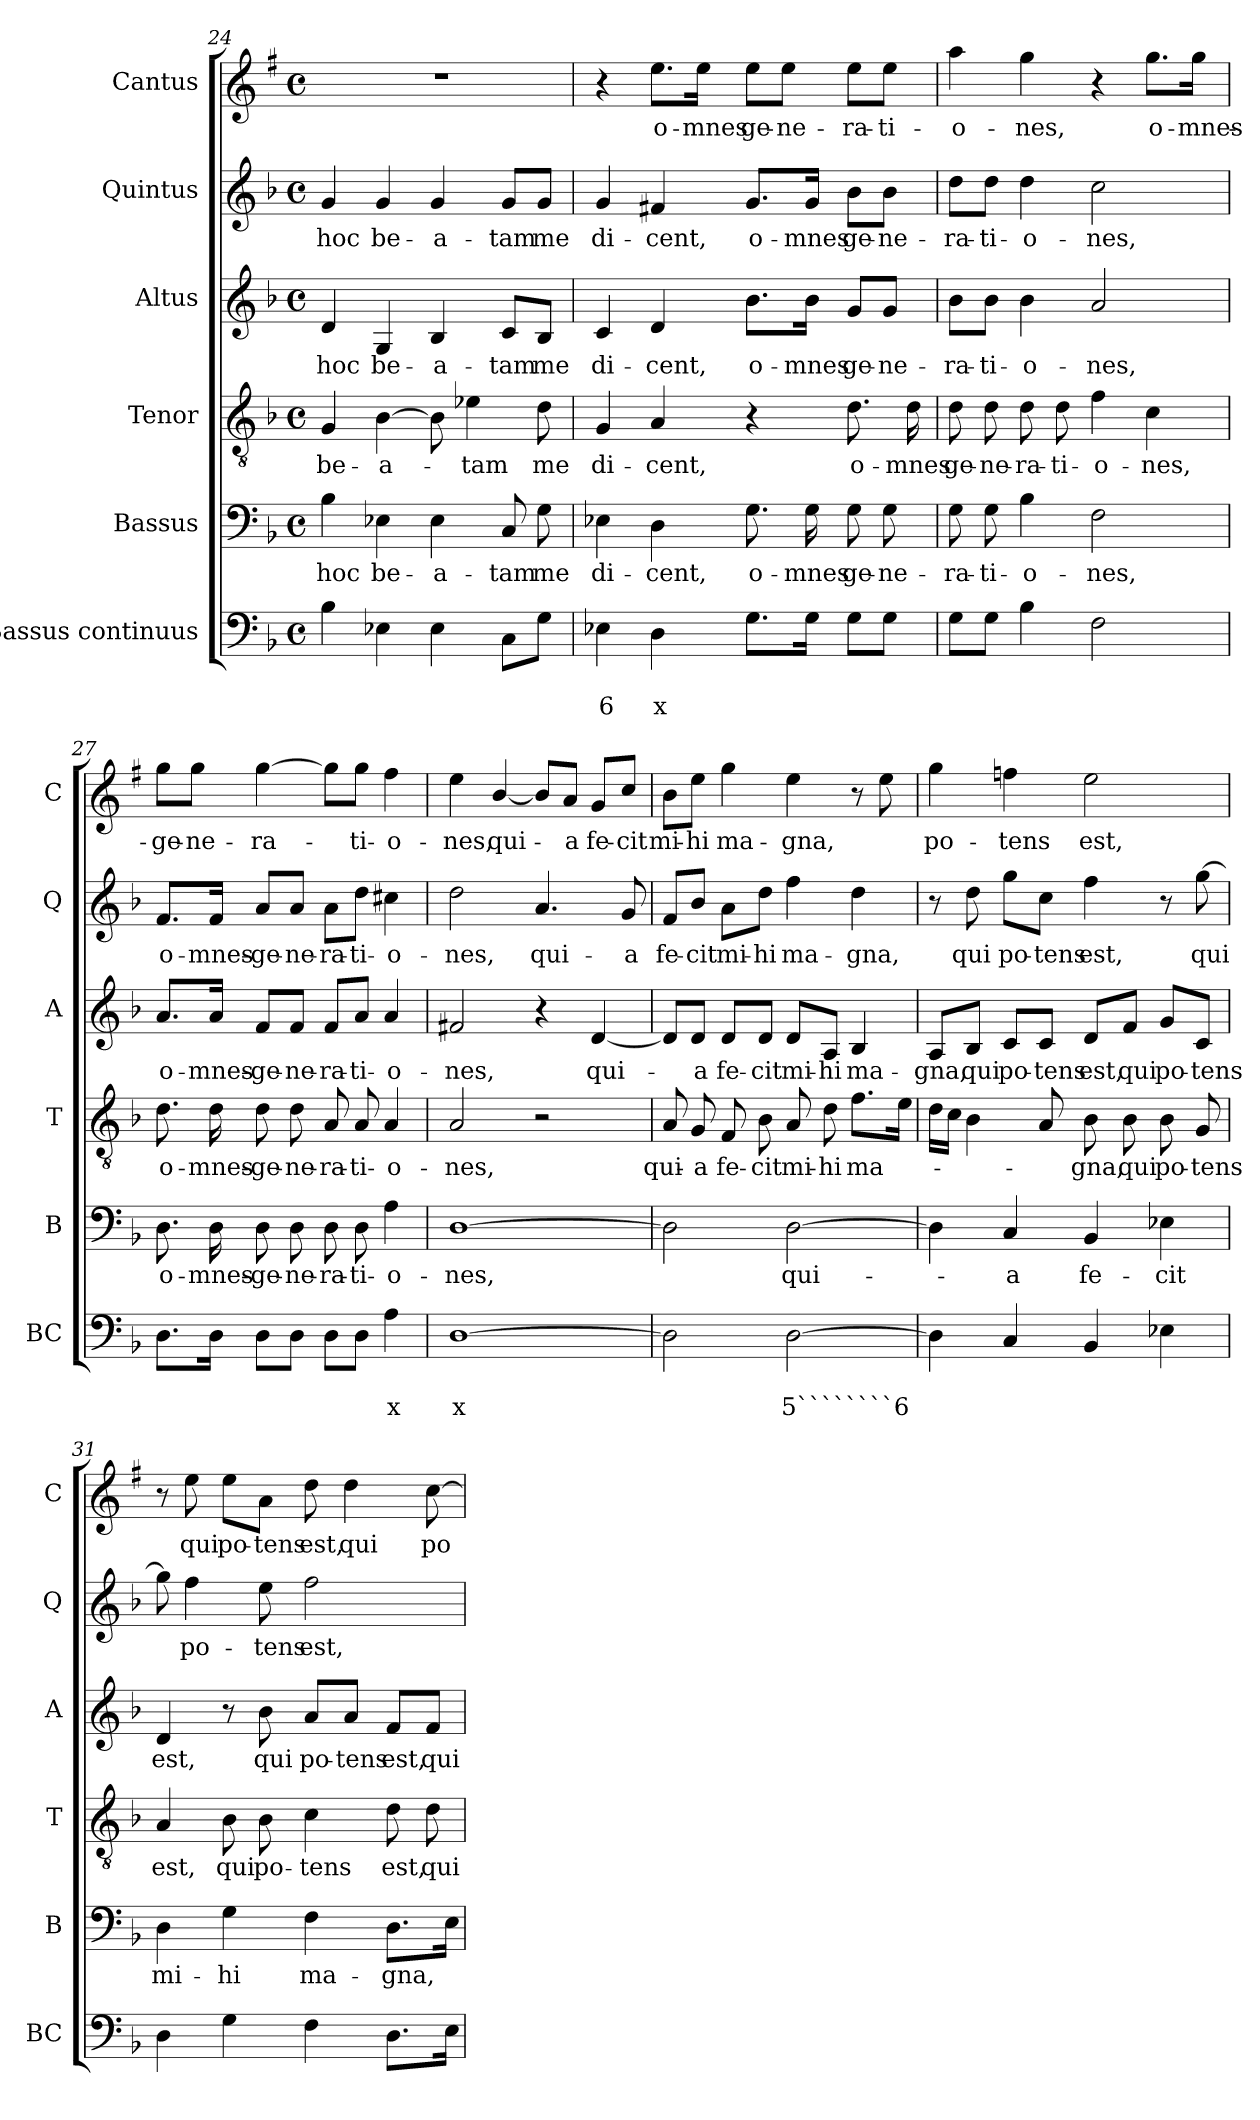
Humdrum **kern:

**kern	**text	**text	**kern	**text	**kern	**text	**kern	**text	**kern	**text	**kern	**text
*part6	*part6	*part6	*part5	*part5	*part4	*part4	*part3	*part3	*part2	*part2	*part1	*part1
*staff6	*staff6	*staff6	*staff5	*staff5	*staff4	*staff4	*staff3	*staff3	*staff2	*staff2	*staff1	*staff1
*I"Bassus continuus	*	*	*I"Bassus	*	*I"Tenor	*	*I"Altus	*	*I"Quintus	*	*I"Cantus	*
*I'BC	*	*	*I'B	*	*I'T	*	*I'A	*	*I'Q	*	*I'C	*
*clefF4	*	*	*clefF4	*	*clefGv2	*	*clefG2	*	*clefG2	*	*clefG2	*
*	*	*	*	*	*	*	*	*	*	*	*ITrd1c2	*
*k[b-]	*	*	*k[b-]	*	*k[b-]	*	*k[b-]	*	*k[b-]	*	*k[b-]	*
*F:	*	*	*F:	*	*F:	*	*F:	*	*F:	*	*F:	*
*M4/4	*	*	*M4/4	*	*M4/4	*	*M4/4	*	*M4/4	*	*M4/4	*
*met(c)	*	*	*met(c)	*	*met(c)	*	*met(c)	*	*met(c)	*	*met(c)	*
=24	=24	=24	=24	=24	=24	=24	=24	=24	=24	=24	=24	=24
!	!	!	!	!LO:LY:b	!	!LO:LY:b	!	!LO:LY:b	!	!LO:LY:b	!	!
4B-\	.	.	4B-\	hoc	4G/	be-	4d/	hoc	4g/	hoc	1r	.
!	!	!	!	!LO:LY:b	!	!LO:LY:b	!	!LO:LY:b	!	!LO:LY:b	!	!
4E-X\	.	.	4E-X\	be-	[4B-\	-a-	4G/	be-	4g/	be-	.	.
!	!	!	!	!LO:LY:b	!	!	!	!LO:LY:b	!	!LO:LY:b	!	!
4E-\	.	.	4E-\	-a-	8B-\]	.	4B-/	-a-	4g/	-a-	.	.
!	!	!	!	!	!	!LO:LY:b	!	!	!	!	!	!
.	.	.	.	.	4e-X\	-tam	.	.	.	.	.	.
!	!	!	!	!LO:LY:b	!	!	!	!LO:LY:b	!	!LO:LY:b	!	!
8C\L	.	.	8C/	-tam	.	.	8c/L	-tam	8g/L	-tam	.	.
!	!	!	!	!LO:LY:b	!	!LO:LY:b	!	!LO:LY:b	!	!LO:LY:b	!	!
8G\J	.	.	8G\	me	8d\	me	8B-/J	me	8g/J	me	.	.
=25	=25	=25	=25	=25	=25	=25	=25	=25	=25	=25	=25	=25
!	!	!LO:LY:b	!	!LO:LY:b	!	!LO:LY:b	!	!LO:LY:b	!	!LO:LY:b	!	!
4E-X\	.	6	4E-X\	di-	4G/	di-	4c/	di-	4g/	di-	4r	.
!	!	!LO:LY:b	!	!LO:LY:b	!	!LO:LY:b	!	!LO:LY:b	!	!LO:LY:b	!	!LO:LY:b
4D\	.	x	4D\	-cent,	4A/	-cent,	4d/	-cent,	4f#X/	-cent,	8.dd\L	o-
!	!	!	!	!	!	!	!	!	!	!	!	!LO:LY:b
.	.	.	.	.	.	.	.	.	.	.	16dd\Jk	-mnes
!	!	!	!	!LO:LY:b	!	!	!	!LO:LY:b	!	!LO:LY:b	!	!LO:LY:b
8.G\L	.	.	8.G\	o-	4r	.	8.b-\L	o-	8.g/L	o-	8dd\L	ge-
!	!	!	!	!	!	!	!	!	!	!	!	!LO:LY:b
.	.	.	.	.	.	.	.	.	.	.	8dd\J	-ne-
!	!	!	!	!LO:LY:b	!	!	!	!LO:LY:b	!	!LO:LY:b	!	!
16G\Jk	.	.	16G\	-mnes	.	.	16b-\Jk	-mnes	16g/Jk	-mnes	.	.
!	!	!	!	!LO:LY:b	!	!LO:LY:b	!	!LO:LY:b	!	!LO:LY:b	!	!LO:LY:b
8G\L	.	.	8G\	ge-	8.d\	o-	8g/L	ge-	8b-\L	ge-	8dd\L	-ra-
!	!	!	!	!LO:LY:b	!	!	!	!LO:LY:b	!	!LO:LY:b	!	!LO:LY:b
8G\J	.	.	8G\	-ne-	.	.	8g/J	-ne-	8b-\J	-ne-	8dd\J	-ti-
!	!	!	!	!	!	!LO:LY:b	!	!	!	!	!	!
.	.	.	.	.	16d\	-mnes	.	.	.	.	.	.
=26	=26	=26	=26	=26	=26	=26	=26	=26	=26	=26	=26	=26
!	!	!	!	!LO:LY:b	!	!LO:LY:b	!	!LO:LY:b	!	!LO:LY:b	!	!LO:LY:b
8G\L	.	.	8G\	-ra-	8d\	ge-	8b-\L	-ra-	8dd\L	-ra-	4gg\	-o-
!	!	!	!	!LO:LY:b	!	!LO:LY:b	!	!LO:LY:b	!	!LO:LY:b	!	!
8G\J	.	.	8G\	-ti-	8d\	-ne-	8b-\J	-ti-	8dd\J	-ti-	.	.
!	!	!	!	!LO:LY:b	!	!LO:LY:b	!	!LO:LY:b	!	!LO:LY:b	!	!LO:LY:b
4B-\	.	.	4B-\	-o-	8d\	-ra-	4b-\	-o-	4dd\	-o-	4ff\	-nes,
!	!	!	!	!	!	!LO:LY:b	!	!	!	!	!	!
.	.	.	.	.	8d\	-ti-	.	.	.	.	.	.
!	!	!	!	!LO:LY:b	!	!LO:LY:b	!	!LO:LY:b	!	!LO:LY:b	!	!
2F\	.	.	2F\	-nes,	4f\	-o-	2a/	-nes,	2cc\	-nes,	4r	.
!	!	!	!	!	!	!LO:LY:b	!	!	!	!	!	!LO:LY:b
.	.	.	.	.	4c\	-nes,	.	.	.	.	8.ff\L	o-
!	!	!	!	!	!	!	!	!	!	!	!	!LO:LY:b
.	.	.	.	.	.	.	.	.	.	.	16ff\Jk	-mnes-
!!LO:LB:g=z
=27	=27	=27	=27	=27	=27	=27	=27	=27	=27	=27	=27	=27
!	!	!	!	!LO:LY:b	!	!LO:LY:b	!	!LO:LY:b	!	!LO:LY:b	!	!LO:LY:b
8.D\L	.	.	8.D\	o-	8.d\	o-	8.a/L	o-	8.f/L	o-	8ff\L	-ge-
!	!	!	!	!	!	!	!	!	!	!	!	!LO:LY:b
.	.	.	.	.	.	.	.	.	.	.	8ff\J	-ne-
!	!	!	!	!LO:LY:b	!	!LO:LY:b	!	!LO:LY:b	!	!LO:LY:b	!	!
16D\Jk	.	.	16D\	-mnes-	16d\	-mnes-	16a/Jk	-mnes-	16f/Jk	-mnes-	.	.
!	!	!	!	!LO:LY:b	!	!LO:LY:b	!	!LO:LY:b	!	!LO:LY:b	!	!LO:LY:b
8D\L	.	.	8D\	-ge-	8d\	-ge-	8f/L	-ge-	8a/L	-ge-	[4ff\	-ra-
!	!	!	!	!LO:LY:b	!	!LO:LY:b	!	!LO:LY:b	!	!LO:LY:b	!	!
8D\J	.	.	8D\	-ne-	8d\	-ne-	8f/J	-ne-	8a/J	-ne-	.	.
!	!	!	!	!LO:LY:b	!	!LO:LY:b	!	!LO:LY:b	!	!LO:LY:b	!	!
8D\L	.	.	8D\	-ra-	8A/	-ra-	8f/L	-ra-	8a\L	-ra-	8ff\L]	.
!	!	!	!	!LO:LY:b	!	!LO:LY:b	!	!LO:LY:b	!	!LO:LY:b	!	!LO:LY:b
8D\J	.	.	8D\	-ti-	8A/	-ti-	8a/J	-ti-	8dd\J	-ti-	8ff\J	-ti-
!	!	!LO:LY:b	!	!LO:LY:b	!	!LO:LY:b	!	!LO:LY:b	!	!LO:LY:b	!	!LO:LY:b
4A\	.	x	4A\	-o-	4A/	-o-	4a/	-o-	4cc#X\	-o-	4ee\	-o-
=28	=28	=28	=28	=28	=28	=28	=28	=28	=28	=28	=28	=28
!	!	!LO:LY:b	!	!LO:LY:b	!	!LO:LY:b	!	!LO:LY:b	!	!LO:LY:b	!	!LO:LY:b
[1D	.	x	[1D	-nes,	2A/	-nes,	2f#X/	-nes,	2dd\	-nes,	4dd\	-nes,
!	!	!	!	!	!	!	!	!	!	!	!	!LO:LY:b
.	.	.	.	.	.	.	.	.	.	.	[4a/	qui-
!	!	!	!	!	!	!	!	!	!	!LO:LY:b	!	!
.	.	.	.	.	2r	.	4r	.	4.a/	qui-	8a/L]	.
!	!	!	!	!	!	!	!	!	!	!	!	!LO:LY:b
.	.	.	.	.	.	.	.	.	.	.	8g/J	-a
!	!	!	!	!	!	!	!	!LO:LY:b	!	!	!	!LO:LY:b
.	.	.	.	.	.	.	[4d/	qui-	.	.	8f/L	fe-
!	!	!	!	!	!	!	!	!	!	!LO:LY:b	!	!LO:LY:b
.	.	.	.	.	.	.	.	.	8g/	-a	8b-/J	-cit
=29	=29	=29	=29	=29	=29	=29	=29	=29	=29	=29	=29	=29
!	!	!	!	!	!	!LO:LY:b	!	!	!	!LO:LY:b	!	!LO:LY:b
2D\]	.	.	2D\]	.	8A/	qui-	8d/L]	.	8f/L	fe-	8a\L	mi-
!	!	!	!	!	!	!LO:LY:b	!	!LO:LY:b	!	!LO:LY:b	!	!LO:LY:b
.	.	.	.	.	8G/	-a	8d/J	-a	8b-/J	-cit	8dd\J	-hi
!	!	!	!	!	!	!LO:LY:b	!	!LO:LY:b	!	!LO:LY:b	!	!LO:LY:b
.	.	.	.	.	8F/	fe-	8d/L	fe-	8a\L	mi-	4ff\	ma-
!	!	!	!	!	!	!LO:LY:b	!	!LO:LY:b	!	!LO:LY:b	!	!
.	.	.	.	.	8B-\	-cit	8d/J	-cit	8dd\J	-hi	.	.
!	!	!LO:LY:b	!	!LO:LY:b	!	!LO:LY:b	!	!LO:LY:b	!	!LO:LY:b	!	!LO:LY:b
[2D\	.	5````````6	[2D\	qui-	8A/	mi-	8d/L	mi-	4ff\	ma-	4dd\	-gna,
!	!	!	!	!	!	!LO:LY:b	!	!LO:LY:b	!	!	!	!
.	.	.	.	.	8d\	-hi	8A/J	-hi	.	.	.	.
!	!	!	!	!	!	!LO:LY:b	!	!LO:LY:b	!	!LO:LY:b	!	!LO:LY:b
.	.	.	.	.	8.f\L	ma-	4B-/	ma-	4dd\	-gna,	8r	qui
.	.	.	.	.	.	.	.	.	.	.	8dd\	.
.	.	.	.	.	16e\Jk	.	.	.	.	.	.	.
=30	=30	=30	=30	=30	=30	=30	=30	=30	=30	=30	=30	=30
!	!	!	!	!	!	!	!	!LO:LY:b	!	!	!	!LO:LY:b
4D\]	.	.	4D\]	.	16d\LL	.	8A/L	-gna,	8r	.	4ff\	po-
.	.	.	.	.	16c\JJ	.	.	.	.	.	.	.
!	!	!	!	!	!	!	!	!LO:LY:b	!	!LO:LY:b	!	!
.	.	.	.	.	4B-\	.	8B-/J	qui	8dd\	qui	.	.
!	!	!	!	!LO:LY:b	!	!	!	!LO:LY:b	!	!LO:LY:b	!	!LO:LY:b
4C/	.	.	4C/	-a	.	.	8c/L	po-	8gg\L	po-	4ee-X\	-tens
!	!	!	!	!	!	!	!	!LO:LY:b	!	!LO:LY:b	!	!
.	.	.	.	.	8A/	.	8c/J	-tens	8cc\J	-tens	.	.
!	!	!	!	!LO:LY:b	!	!LO:LY:b	!	!LO:LY:b	!	!LO:LY:b	!	!LO:LY:b
4BB-/	.	.	4BB-/	fe-	8B-\	-gna,	8d/L	est,	4ff\	est,	2dd\	est,
!	!	!	!	!	!	!LO:LY:b	!	!LO:LY:b	!	!	!	!
.	.	.	.	.	8B-\	qui	8f/J	qui	.	.	.	.
!	!	!	!	!LO:LY:b	!	!LO:LY:b	!	!LO:LY:b	!	!	!	!
4E-X\	.	.	4E-X\	-cit	8B-\	po-	8g/L	po-	8r	.	.	.
!	!	!	!	!	!	!LO:LY:b	!	!LO:LY:b	!	!LO:LY:b	!	!
.	.	.	.	.	8G/	-tens	8c/J	-tens	[8gg\	qui	.	.
!!LO:LB:g=z
=31	=31	=31	=31	=31	=31	=31	=31	=31	=31	=31	=31	=31
!	!	!	!	!LO:LY:b	!	!LO:LY:b	!	!LO:LY:b	!	!	!	!
4D\	.	.	4D\	mi-	4A/	est,	4d/	est,	8gg\]	.	8r	.
!	!	!	!	!	!	!	!	!	!	!LO:LY:b	!	!LO:LY:b
.	.	.	.	.	.	.	.	.	4ff\	po-	8dd\	qui
!	!	!	!	!LO:LY:b	!	!LO:LY:b	!	!	!	!	!	!LO:LY:b
4G\	.	.	4G\	-hi	8B-\	qui	8r	.	.	.	8dd\L	po-
!	!	!	!	!	!	!LO:LY:b	!	!LO:LY:b	!	!LO:LY:b	!	!LO:LY:b
.	.	.	.	.	8B-\	po-	8b-\	qui	8ee\	-tens	8g\J	-tens
!	!	!	!	!LO:LY:b	!	!LO:LY:b	!	!LO:LY:b	!	!LO:LY:b	!	!LO:LY:b
4F\	.	.	4F\	ma-	4c\	-tens	8a/L	po-	2ff\	est,	8cc\	est,
!	!	!	!	!	!	!	!	!LO:LY:b	!	!	!	!LO:LY:b
.	.	.	.	.	.	.	8a/J	-tens	.	.	4cc\	qui
!	!	!	!	!LO:LY:b	!	!LO:LY:b	!	!LO:LY:b	!	!	!	!
8.D\L	.	.	8.D\L	-gna,	8d\	est,	8f/L	est,	.	.	.	.
!	!	!	!	!	!	!LO:LY:b	!	!LO:LY:b	!	!	!	!LO:LY:b
.	.	.	.	.	8d\	qui	8f/J	qui	.	.	[8b-\	po-
16E\Jk	.	.	16E\Jk	.	.	.	.	.	.	.	.	.
=	=	=	=	=	=	=	=	=	=	=	=	=
*-	*-	*-	*-	*-	*-	*-	*-	*-	*-	*-	*-	*-
